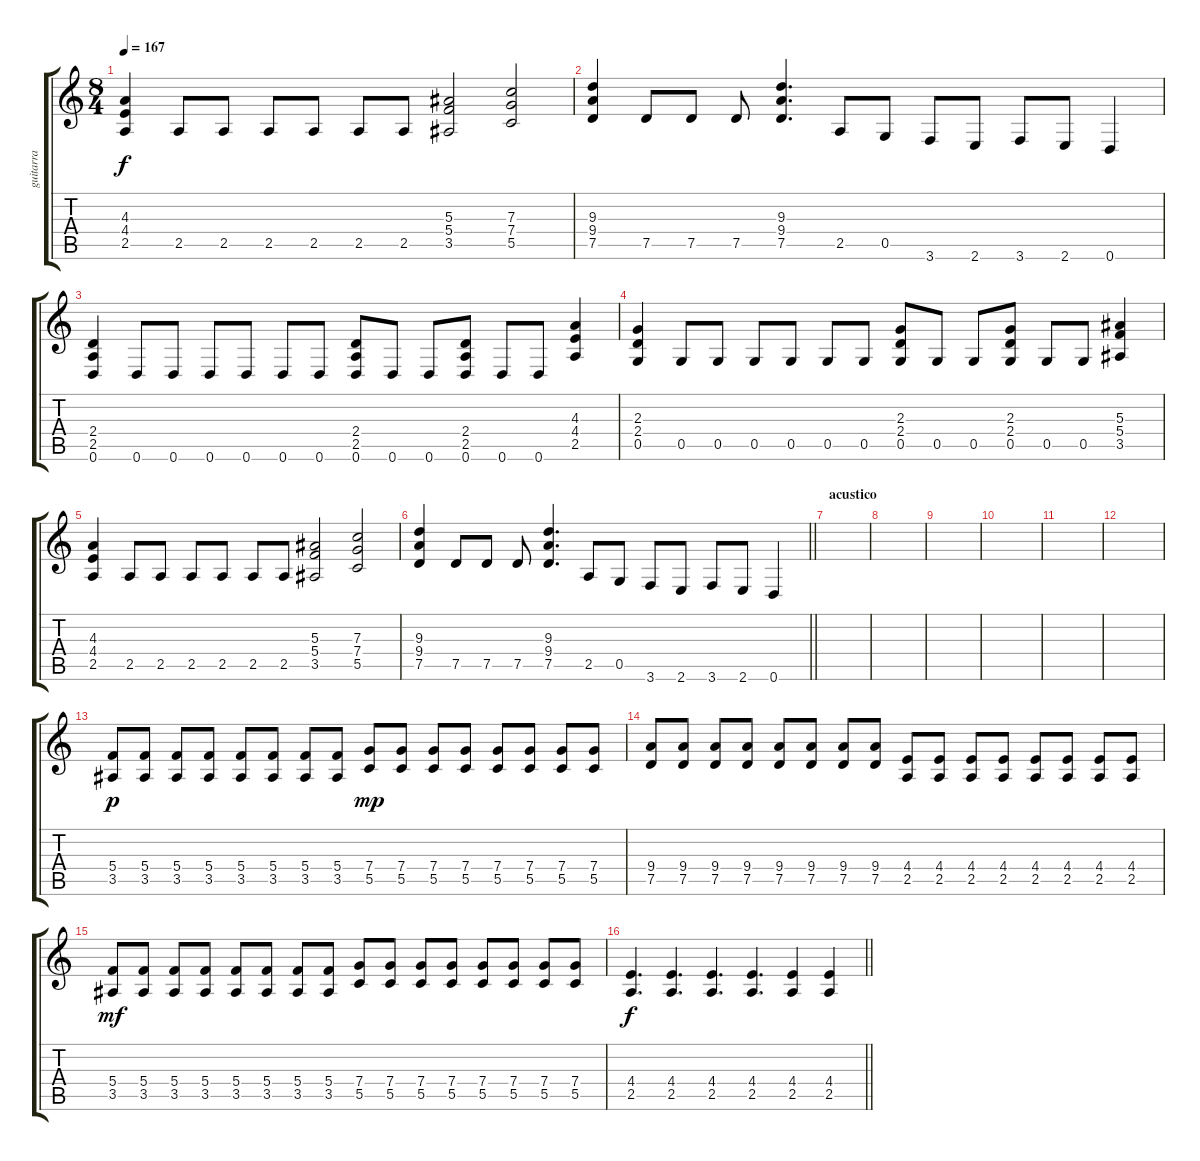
\track ("guitarra" "guitarra") {instrument distortionguitar}
\staff {score tabs}
\tuning (D4 A3 F3 C3 G2 D2) {hide}
\ts (8 4)
\tempo 167
\clef g2
\ks c
(4.3 4.4 2.5).4{dy f} 2.5.8 2.5.8 2.5.8 2.5.8 2.5.8 2.5.8 (5.3 5.4 3.5).2 (7.3 7.4 5.5).2 |
(9.3 9.4 7.5).4 7.5.8 7.5.8 7.5.8 (9.3 9.4 7.5).4{d} 2.5.8 0.5.8 3.6.8 2.6.8 3.6.8 2.6.8 0.6.4 |
(2.4 2.5 0.6).4 0.6.8 0.6.8 0.6.8 0.6.8 0.6.8 0.6.8 (2.4 2.5 0.6).8 0.6.8 0.6.8 (2.4 2.5 0.6).8 0.6.8 0.6.8 (4.3 4.4 2.5).4 |
(2.3 2.4 0.5).4 0.5.8 0.5.8 0.5.8 0.5.8 0.5.8 0.5.8 (2.3 2.4 0.5).8 0.5.8 0.5.8 (2.3 2.4 0.5).8 0.5.8 0.5.8 (5.3 5.4 3.5).4 |
(4.3 4.4 2.5).4 2.5.8 2.5.8 2.5.8 2.5.8 2.5.8 2.5.8 (5.3 5.4 3.5).2 (7.3 7.4 5.5).2 |
\barLineRight lightlight
(9.3 9.4 7.5).4 7.5.8 7.5.8 7.5.8 (9.3 9.4 7.5).4{d} 2.5.8 0.5.8 3.6.8 2.6.8 3.6.8 2.6.8 0.6.4 |
\section ("" "acustico")
|
|
|
|
|
|
(5.4 3.5).8{dy p} (5.4 3.5).8 (5.4 3.5).8 (5.4 3.5).8 (5.4 3.5).8 (5.4 3.5).8 (5.4 3.5).8 (5.4 3.5).8 (7.4 5.5).8{dy mp} (7.4 5.5).8 (7.4 5.5).8 (7.4 5.5).8 (7.4 5.5).8 (7.4 5.5).8 (7.4 5.5).8 (7.4 5.5).8 |
(9.4 7.5).8 (9.4 7.5).8 (9.4 7.5).8 (9.4 7.5).8 (9.4 7.5).8 (9.4 7.5).8 (9.4 7.5).8 (9.4 7.5).8 (4.4 2.5).8 (4.4 2.5).8 (4.4 2.5).8 (4.4 2.5).8 (4.4 2.5).8 (4.4 2.5).8 (4.4 2.5).8 (4.4 2.5).8 |
(5.4 3.5).8{dy mf} (5.4 3.5).8 (5.4 3.5).8 (5.4 3.5).8 (5.4 3.5).8 (5.4 3.5).8 (5.4 3.5).8 (5.4 3.5).8 (7.4 5.5).8 (7.4 5.5).8 (7.4 5.5).8 (7.4 5.5).8 (7.4 5.5).8 (7.4 5.5).8 (7.4 5.5).8 (7.4 5.5).8 |
\barLineRight lightlight
(4.4 2.5).4{d dy f} (4.4 2.5).4{d} (4.4 2.5).4{d} (4.4 2.5).4{d} (4.4 2.5).4 (4.4 2.5).4
